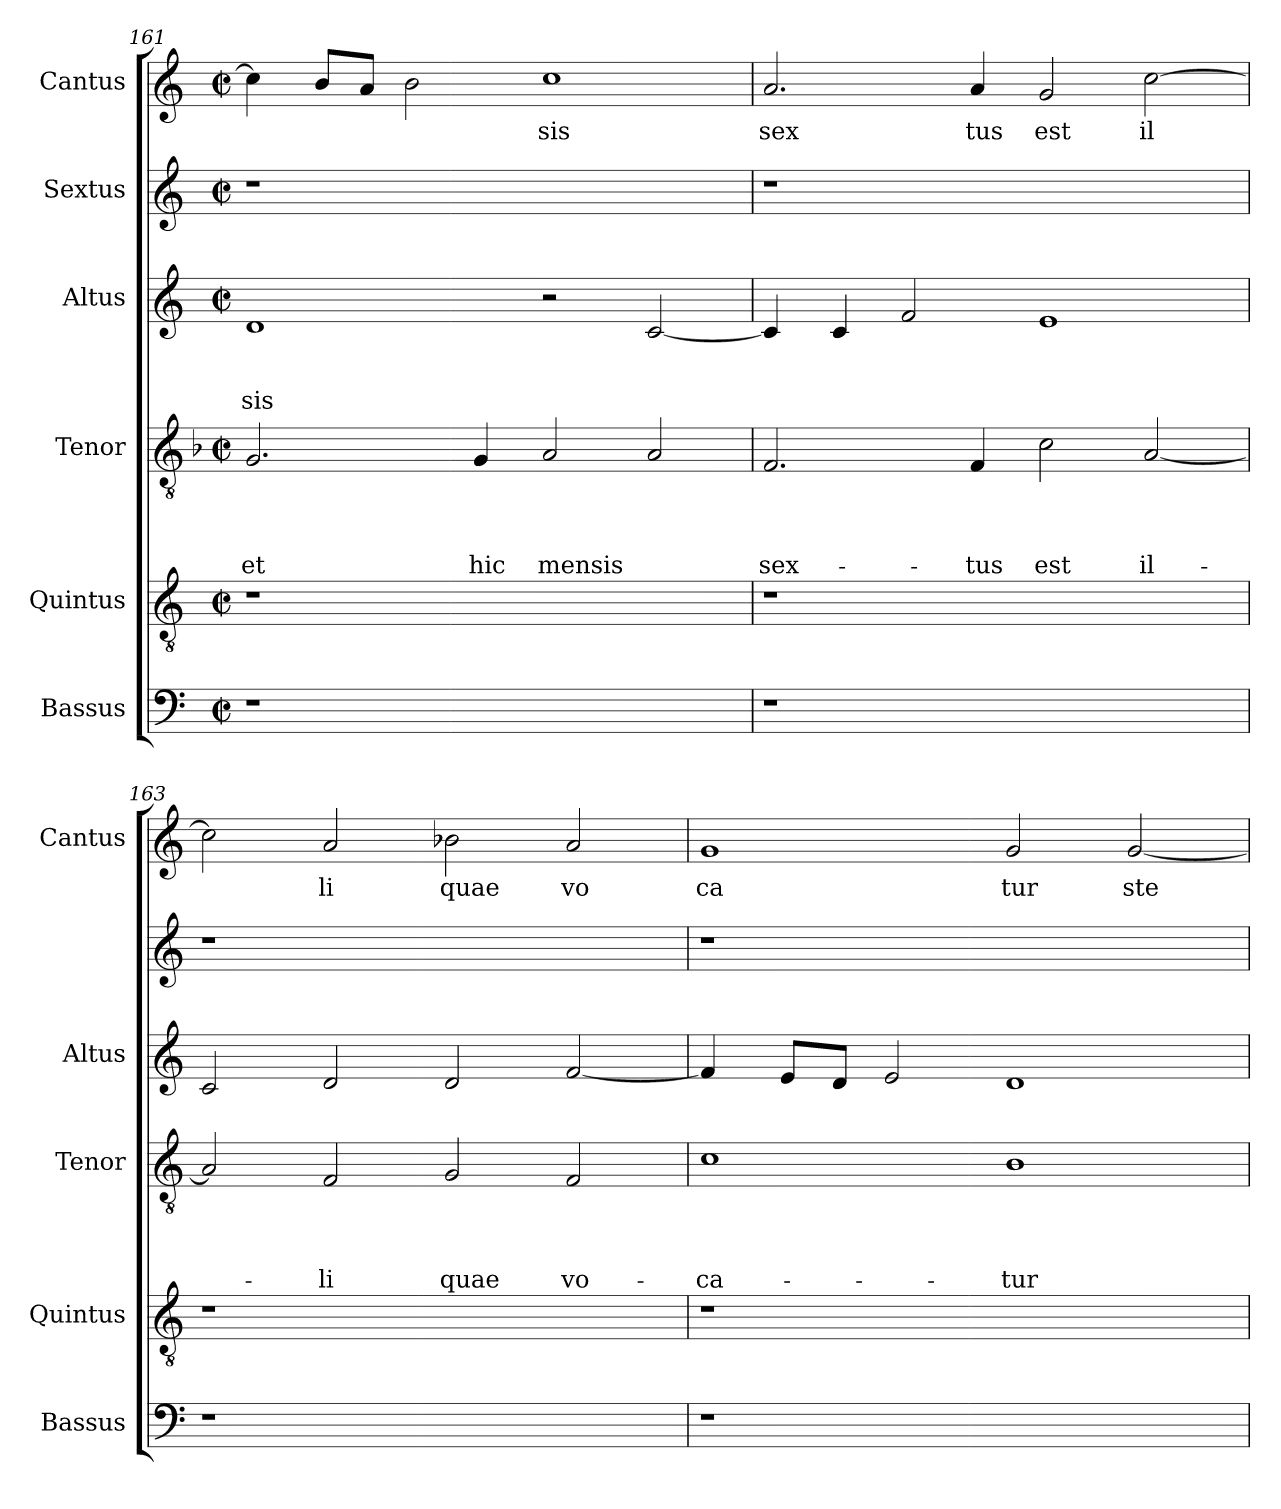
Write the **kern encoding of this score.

**kern	**kern	**kern	**text	**text	**text	**text	**kern	**text	**text	**text	**kern	**kern	**text
*part6	*part5	*part4	*part4	*part4	*part4	*part4	*part3	*part3	*part3	*part3	*part2	*part1	*part1
*staff6	*staff5	*staff4	*staff4	*staff4	*staff4	*staff4	*staff3	*staff3	*staff3	*staff3	*staff2	*staff1	*staff1
*I"Bassus	*I"Quintus	*I"Tenor	*	*	*	*	*I"Altus	*	*	*	*I"Sextus	*I"Cantus	*
*I'Bassus	*I'Quintus	*I'Tenor	*	*	*	*	*I'Altus	*	*	*	*	*I'Cantus	*
*clefF4	*clefGv2	*clefGv2	*	*	*	*	*clefG2	*	*	*	*clefG2	*clefG2	*
*k[]	*k[]	*k[b-]	*	*	*	*	*k[]	*	*	*	*k[]	*k[]	*
*C:	*C:	*F:	*	*	*	*	*C:	*	*	*	*C:	*C:	*
*M2/2	*M2/2	*M2/2	*	*	*	*	*M2/2	*	*	*	*M2/2	*M2/2	*
*met(c|)	*met(c|)	*met(c|)	*	*	*	*	*met(c|)	*	*	*	*met(c|)	*met(c|)	*
=161	=161	=161	=161	=161	=161	=161	=161	=161	=161	=161	=161	=161	=161
!	!	!	!	!	!	!LO:LY:b	!	!	!	!LO:LY:b	!	!	!
1r	1r	2.G/	.	.	.	et	1d	.	.	sis	1r	4cc\]	.
.	.	.	.	.	.	.	.	.	.	.	.	8b/L	.
.	.	.	.	.	.	.	.	.	.	.	.	8a/J	.
.	.	.	.	.	.	.	.	.	.	.	.	2b\	.
!	!	!	!	!	!	!LO:LY:b	!	!	!	!	!	!	!
.	.	4G/	.	.	.	hic	.	.	.	.	.	.	.
!	!	!	!	!	!	!LO:LY:b	!	!	!	!	!	!	!LO:LY:b
1ryy	1ryy	2A/	.	.	.	mensis	2r	.	.	.	1ryy	1cc	sis
.	.	2A/	.	.	.	.	[<2c/	.	.	.	.	.	.
!!LO:LB:g=z
=162	=162	=162	=162	=162	=162	=162	=162	=162	=162	=162	=162	=162	=162
*	*	*k[]	*	*	*	*	*	*	*	*	*	*	*
*	*	*C:	*	*	*	*	*	*	*	*	*	*	*
!	!	!	!	!	!	!LO:LY:b	!	!	!	!	!	!	!LO:LY:b
1r	1r	2.F/	.	.	.	sex-	4c/]	.	.	.	1r	2.a/	sex
.	.	.	.	.	.	.	4c/	.	.	.	.	.	.
.	.	.	.	.	.	.	2f/	.	.	.	.	.	.
!	!	!	!	!	!	!LO:LY:b	!	!	!	!	!	!	!LO:LY:b
.	.	4F/	.	.	.	-tus	.	.	.	.	.	4a/	tus
!	!	!	!	!	!	!LO:LY:b	!	!	!	!	!	!	!LO:LY:b
1ryy	1ryy	2c\	.	.	.	est	1e	.	.	.	1ryy	2g/	est
!	!	!	!	!	!	!LO:LY:b	!	!	!	!	!	!	!LO:LY:b
.	.	[<2A/	.	.	.	il-	.	.	.	.	.	[>2cc\	il
=163	=163	=163	=163	=163	=163	=163	=163	=163	=163	=163	=163	=163	=163
1r	1r	2A/]	.	.	.	.	2c/	.	.	.	1r	2cc\]	.
!	!	!	!	!	!	!LO:LY:b	!	!	!	!	!	!	!LO:LY:b
.	.	2F/	.	.	.	-li	2d/	.	.	.	.	2a/	li
!	!	!	!	!	!	!LO:LY:b	!	!	!	!	!	!	!LO:LY:b
1ryy	1ryy	2G/	.	.	.	quae	2d/	.	.	.	1ryy	2b-X\	quae
!	!	!	!	!	!	!LO:LY:b	!	!	!	!	!	!	!LO:LY:b
.	.	2F/	.	.	.	vo-	[<2f/	.	.	.	.	2a/	vo
=164	=164	=164	=164	=164	=164	=164	=164	=164	=164	=164	=164	=164	=164
!	!	!	!	!	!	!LO:LY:b	!	!	!	!	!	!	!LO:LY:b
1r	1r	1c	.	.	.	-ca-	4f/]	.	.	.	1r	1g	ca
.	.	.	.	.	.	.	8e/L	.	.	.	.	.	.
.	.	.	.	.	.	.	8d/J	.	.	.	.	.	.
.	.	.	.	.	.	.	2e/	.	.	.	.	.	.
!	!	!	!	!	!	!LO:LY:b	!	!	!	!	!	!	!LO:LY:b
1ryy	1ryy	1B	.	.	.	-tur	1d	.	.	.	1ryy	2g/	tur
!	!	!	!	!	!	!	!	!	!	!	!	!	!LO:LY:b
.	.	.	.	.	.	.	.	.	.	.	.	[<2g/	ste
=	=	=	=	=	=	=	=	=	=	=	=	=	=
*-	*-	*-	*-	*-	*-	*-	*-	*-	*-	*-	*-	*-	*-
